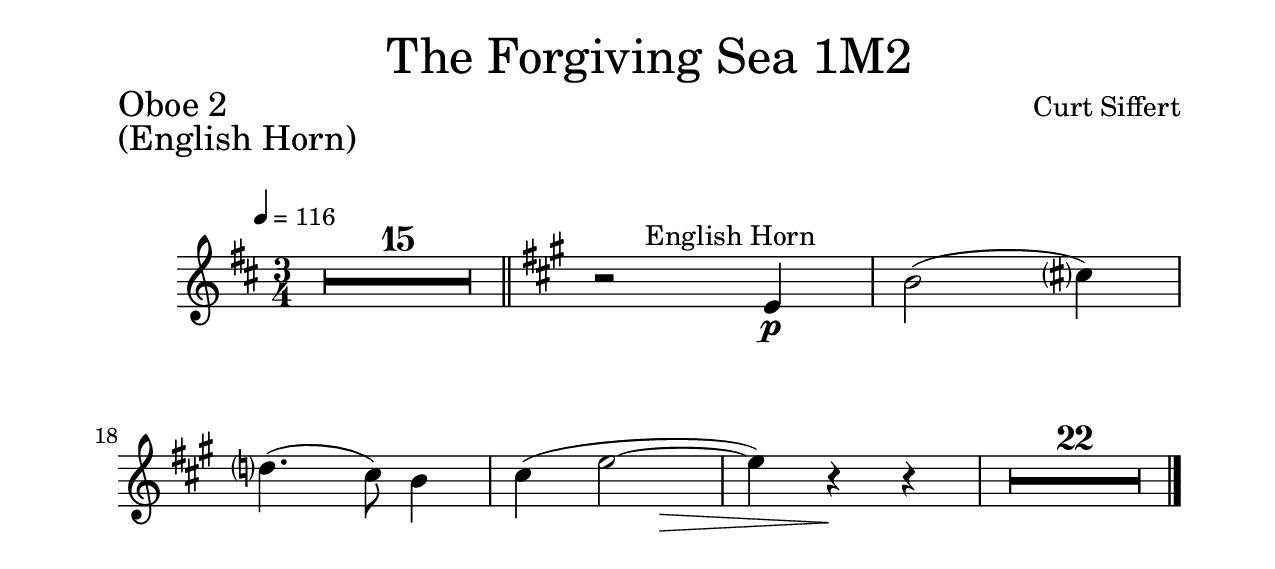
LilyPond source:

\version "2.18.0"
\include "english.ly"
\include "../lib/parts.ily"

\paper {
	ragged-last-bottom = ##t
}

\header {
	instrument = \markup { 
		\override #'(baseline-skip . 2.7)
		\column {"Oboe 2" "(English Horn)" " "}
	}
}

\version "2.18.0"
\include "english.ly"

englishHornNotes = \relative c' {
	
	\tag #'part { \bar "||" \key d \major }
	
	\tag #'part { r2 a4\p^\markup { \halign #0.4 "English Horn"} | }
	\tag #'score { r2 a4\p^\markup { \smaller \halign #0.4 "English Horn"} | }
	
	\tag #'part { e'2( fs?4) | }
	\tag #'score { e2( fs4) | }
	
	\tag #'part { \break }
	
	\tag #'part { g?4.( fs8) e4 | }
	\tag #'score { g4.( fs8) e4 | }
	
	fs( 
		<< a2~ {s4 s\> } >> |
	a4) r\! r |
	
	R2.*22 
		
	\bar "|."	
	
}
oboeTwoNotes = \relative c' {

	\time 3/4
	\key d \major
	\set tieWaitForNote = ##t
	\textLengthOn	
	R2.*15 |

	\tag #'part { \transpose a e' \englishHornNotes }
	
	\tag #'score { \englishHornNotes }
		
}


{ 
	\everyPartScore
	\keepWithTag #'part \oboeTwoNotes
}	
